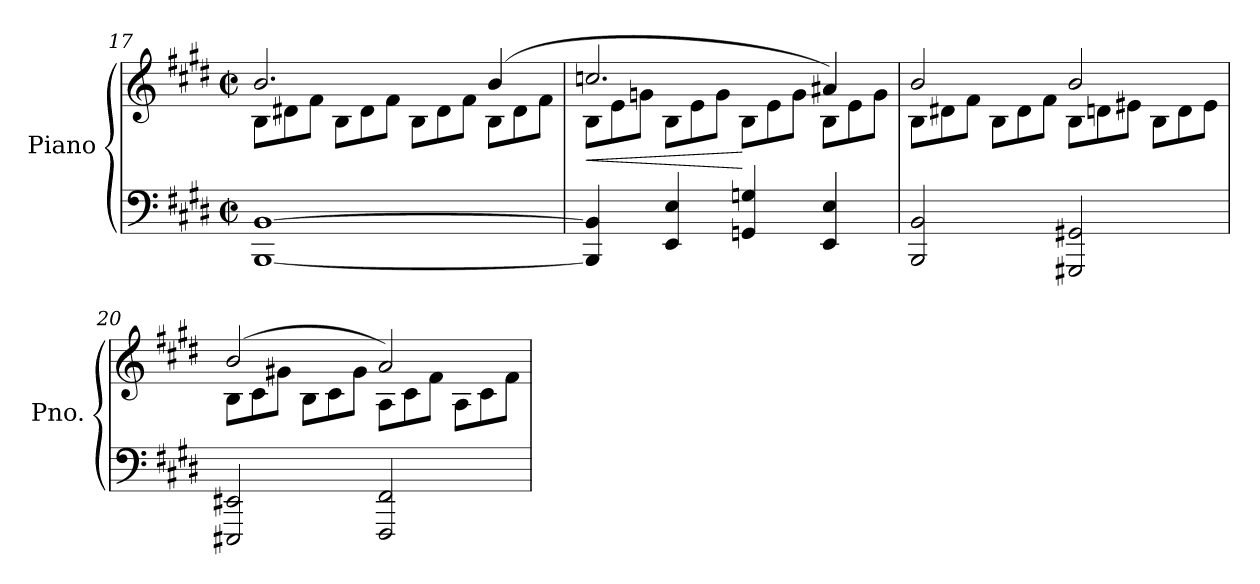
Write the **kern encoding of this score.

**kern	**kern	**dynam
*part1	*part1	*part1
*staff2	*staff1	*staff1/2
*I"Piano	*	*
*I'Pno.	*	*
*clefF4	*clefG2	*
*k[f#c#g#d#]	*k[f#c#g#d#]	*
*M2/2	*M2/2	*
*met(c|)	*met(c|)	*
=17	=17	=17
*	*^	*
*	*	*Xtuplet	*
[1BBB [1BB	2.b/	12B\L	.
.	.	12d#X\	.
.	.	12f#\J	.
.	.	12B\L	.
.	.	12d#\	.
.	.	12f#\J	.
.	.	12B\L	.
.	.	12d#\	.
.	.	12f#\J	.
.	(>4b/	12B\L	.
.	.	12d#\	.
.	.	12f#\J	.
=18	=18	=18	=18
!	!	!	!LO:HP:b
4BBB/] 4BB/]	2.ccn/	12B\L	<
.	.	12e\	.
.	.	12gn\J	.
4EE/ 4E/	.	12B\L	.
.	.	12e\	.
.	.	12g\J	.
4GGn/ 4Gn/	.	12B\L	[
.	.	12e\	.
.	.	12g\J	.
4EE/ 4E/	4a#X/)	12B\L	.
.	.	12e\	.
.	.	12g\J	.
=19	=19	=19	=19
2BBB/ 2BB/	2b/	12B\L	.
.	.	12d#X\	.
.	.	12f#\J	.
.	.	12B\L	.
.	.	12d#\	.
.	.	12f#\J	.
2GGG#X/ 2GG#X/	2b/	12B\L	.
.	.	12dn\	.
.	.	12e#X\J	.
.	.	12B\L	.
.	.	12d\	.
.	.	12e#\J	.
!!LO:PB:g=z	!!
=20	=20	=20	=20
2EEE#X/ 2EE#X/	(>2b/	12B\L	.
.	.	12c#\	.
.	.	12g#X\J	.
.	.	12B\L	.
.	.	12c#\	.
.	.	12g#\J	.
2FFF#/ 2FF#/	2a/)	12A\L	.
.	.	12c#\	.
.	.	12f#\J	.
.	.	12A\L	.
.	.	12c#\	.
.	.	12f#\J	.
*	*v	*v	*
=	=	=
*-	*-	*-
